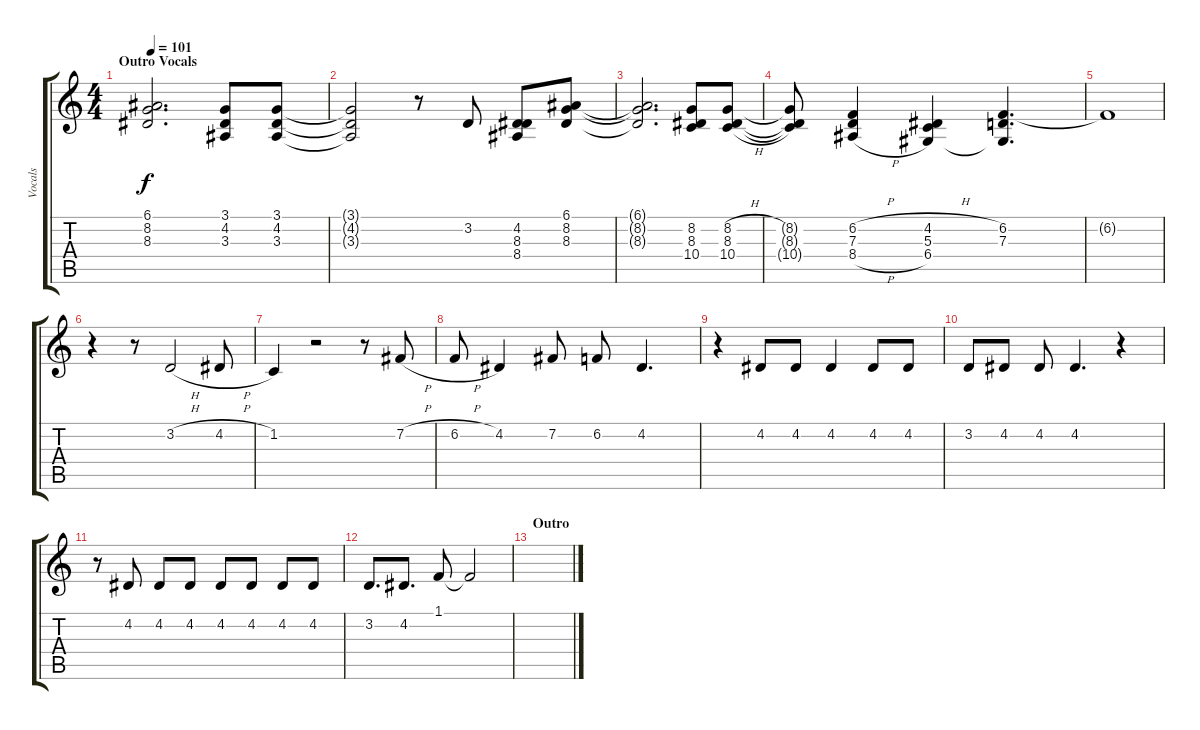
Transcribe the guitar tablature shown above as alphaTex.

\track ("Vocals" "Vocals") {instrument altosax}
\staff {score tabs}
\tuning (E4 B3 G3 D3 A2 E2) {hide}
\ts (4 4)
\section ("" "Outro Vocals")
\tempo 101
\clef g2
\ks c
(6.1{t} 8.2{t} 8.3{t}).2{d dy f} (3.1 4.2 3.3).8 (3.1 4.2 3.3).8 |
(3.1{t} 4.2{t} 3.3{t}).2 r.8 3.2.8 (4.2 8.3 8.4).8 (6.1 8.2 8.3).8 |
(6.1{t} 8.2{t} 8.3{t}).2{d} (8.2 8.3 10.4).8 (8.2{h} 8.3{h} 10.4{h}).8 |
(8.2{t} 8.3{t} 10.4{t}).8 (6.2{h} 7.3{h} 8.4{h}).4 (4.2{h} 5.3{h} 6.4).4 (6.2 7.3 6.4{t}).4{d} |
6.2{t}.1 |
r.4 r.8 3.2{h}.2 4.2{h}.8 |
1.2.4 r.2 r.8 7.2{h}.8 |
6.2{h}.8 4.2.4 7.2.8 6.2.8 4.2.4{d} |
r.4 4.2.8 4.2.8 4.2.4 4.2.8 4.2.8 |
3.2.8 4.2.8 4.2.8 4.2.4{d} r.4 |
r.8 4.2.8 4.2.8 4.2.8 4.2.8 4.2.8 4.2.8 4.2.8 |
3.2.8{d} 4.2.8{d} 1.1.8 1.1{t}.2 |
\section ("" "Outro")
